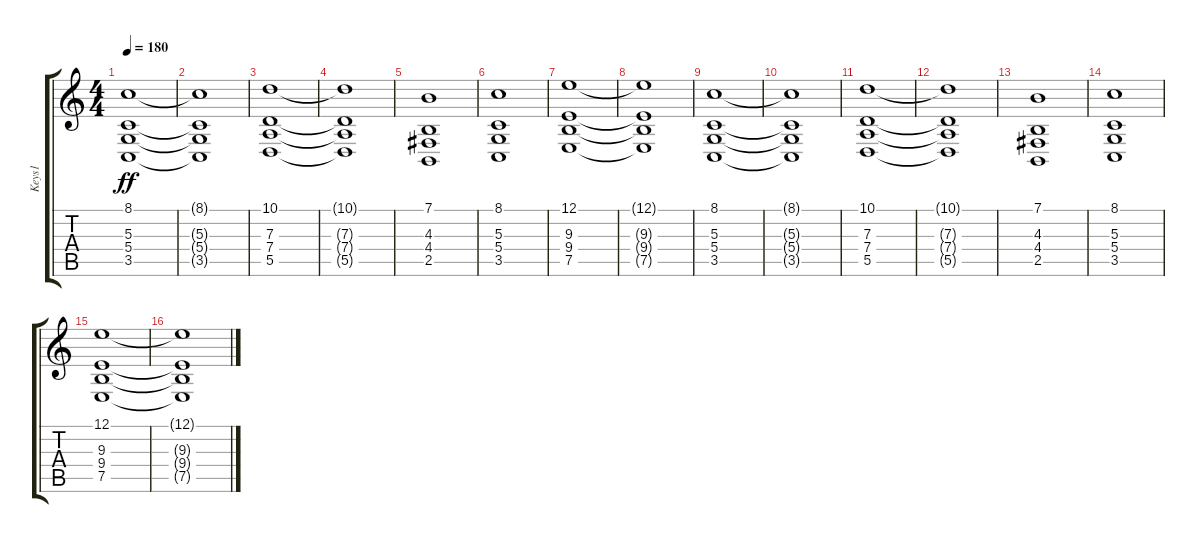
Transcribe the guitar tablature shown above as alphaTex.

\track ("Keys1" "Keys1") {instrument synthstrings1}
\staff {score tabs}
\tuning (E4 B3 G3 D3 A2 E2) {hide}
\ts (4 4)
\tempo 180
\clef g2
\ks c
(8.1 5.3 5.4 3.5).1{dy ff} |
(8.1{t} 5.3{t} 5.4{t} 3.5{t}).1 |
(10.1 7.3 7.4 5.5).1 |
(10.1{t} 7.3{t} 7.4{t} 5.5{t}).1 |
(7.1 4.3 4.4 2.5).1 |
(8.1 5.3 5.4 3.5).1 |
(12.1 9.3 9.4 7.5).1 |
(12.1{t} 9.3{t} 9.4{t} 7.5{t}).1 |
(8.1 5.3 5.4 3.5).1 |
(8.1{t} 5.3{t} 5.4{t} 3.5{t}).1 |
(10.1 7.3 7.4 5.5).1 |
(10.1{t} 7.3{t} 7.4{t} 5.5{t}).1 |
(7.1 4.3 4.4 2.5).1 |
(8.1 5.3 5.4 3.5).1 |
(12.1 9.3 9.4 7.5).1 |
(12.1{t} 9.3{t} 9.4{t} 7.5{t}).1
